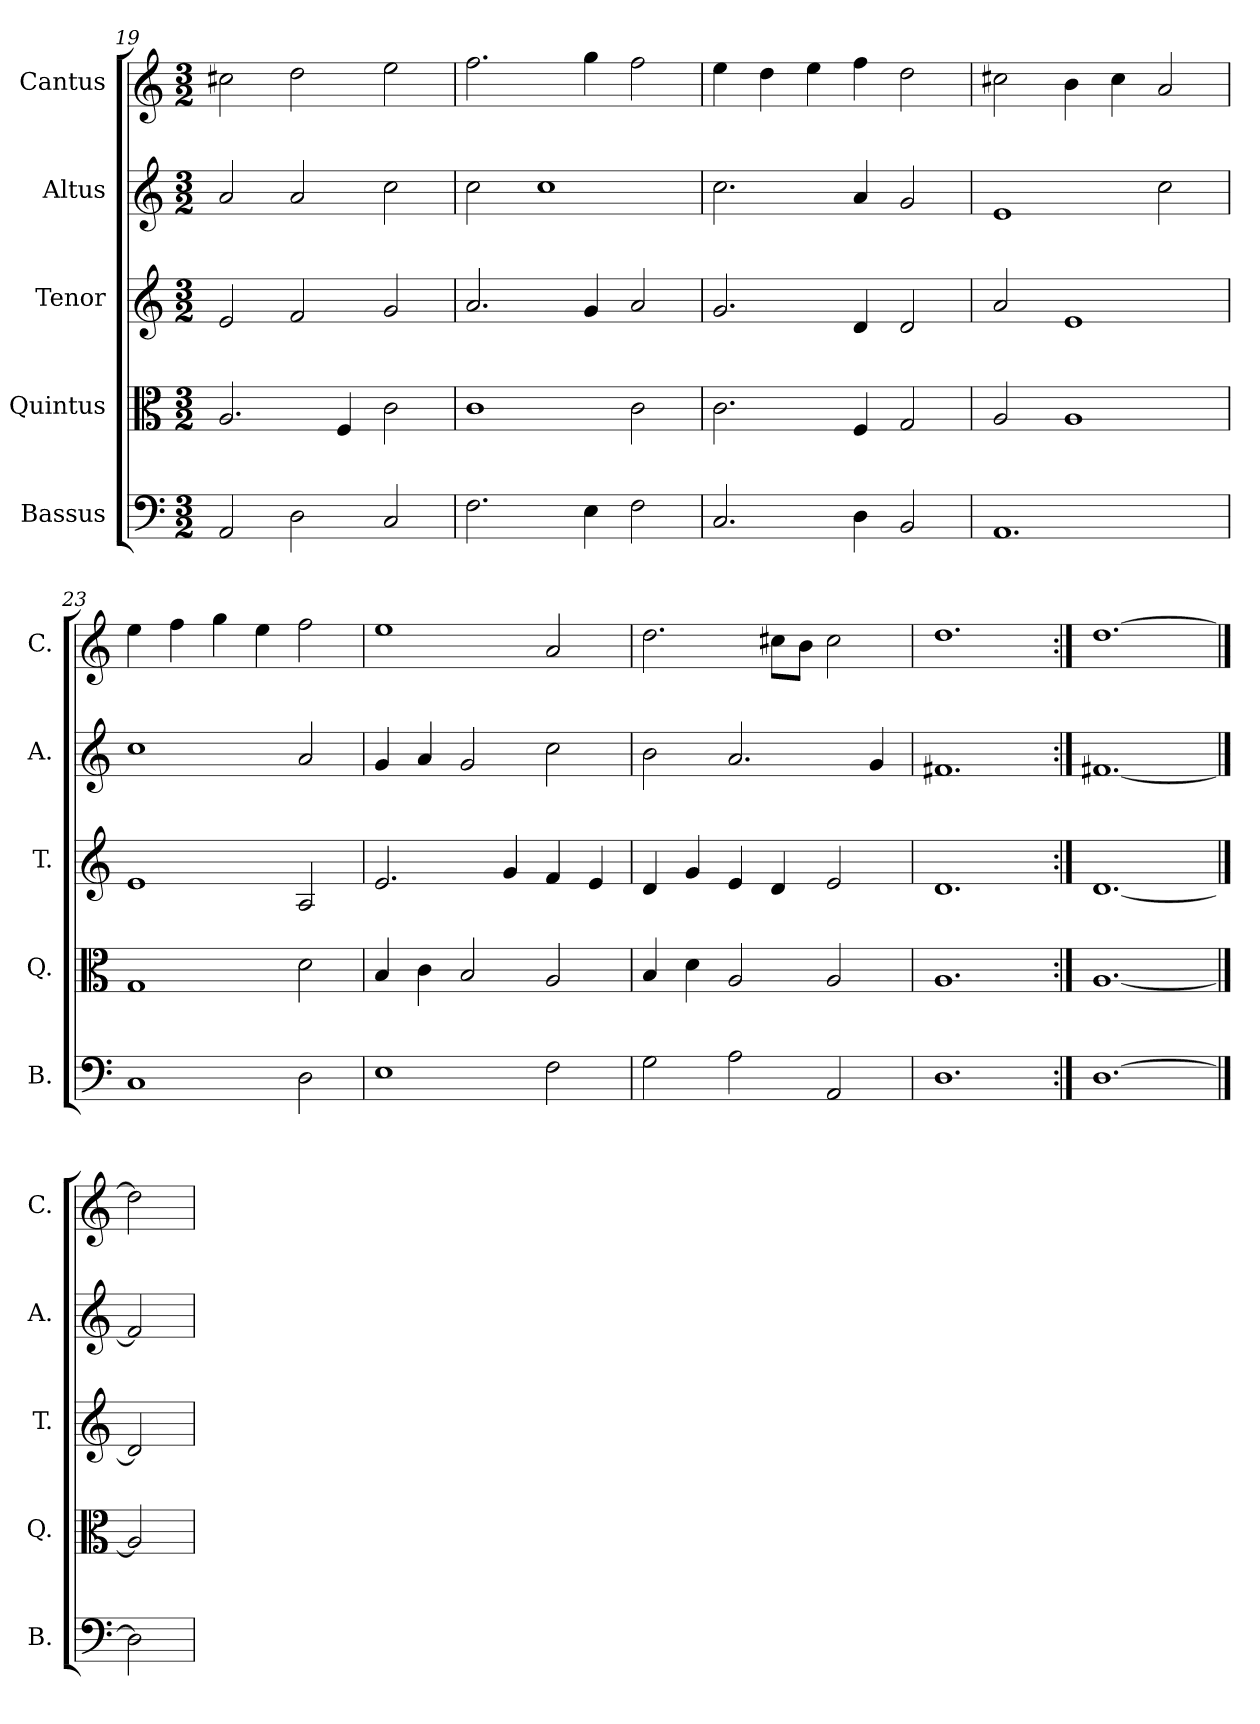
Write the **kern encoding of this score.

**kern	**kern	**kern	**kern	**kern
*part5	*part4	*part3	*part2	*part1
*staff5	*staff4	*staff3	*staff2	*staff1
*I"Bassus	*I"Quintus	*I"Tenor	*I"Altus	*I"Cantus
*I'B.	*I'Q.	*I'T.	*I'A.	*I'C.
!!LO:LB:g=z
*clefF4	*clefC3	*clefG2	*clefG2	*clefG2
*k[]	*k[]	*k[]	*k[]	*k[]
*M3/2	*M3/2	*M3/2	*M3/2	*M3/2
=19	=19	=19	=19	=19
2AA/	2.A/	2e/	2a/	2cc#X\
2D\	.	2f/	2a/	2dd\
.	4F/	.	.	.
2C/	2c\	2g/	2cc\	2ee\
=20	=20	=20	=20	=20
2.F\	1c	2.a/	2cc\	2.ff\
.	.	.	1cc	.
4E\	.	4g/	.	4gg\
2F\	2c\	2a/	.	2ff\
=21	=21	=21	=21	=21
2.C/	2.c\	2.g/	2.cc\	4ee\
.	.	.	.	4dd\
.	.	.	.	4ee\
4D\	4F/	4d/	4a/	4ff\
2BB/	2G/	2d/	2g/	2dd\
=22	=22	=22	=22	=22
1.AA	2A/	2a/	1e	2cc#X\
.	1A	1e	.	4b\
.	.	.	.	4cc#\
.	.	.	2cc\	2a/
=23	=23	=23	=23	=23
1C	1G	1e	1cc	4ee\
.	.	.	.	4ff\
.	.	.	.	4gg\
.	.	.	.	4ee\
2D\	2d\	2A/	2a/	2ff\
=24	=24	=24	=24	=24
1E	4B/	2.e/	4g/	1ee
.	4c\	.	4a/	.
.	2B/	.	2g/	.
.	.	4g/	.	.
2F\	2A/	4f/	2cc\	2a/
.	.	4e/	.	.
=25	=25	=25	=25	=25
2G\	4B/	4d/	2b\	2.dd\
.	4d\	4g/	.	.
2A\	2A/	4e/	2.a/	.
.	.	4d/	.	8cc#X\L
.	.	.	.	8b\J
2AA/	2A/	2e/	.	2cc#\
.	.	.	4g/	.
=26	=26	=26	=26	=26
1.D	1.A	1.d	1.f#X	1.dd
=27:|!	=27:|!	=27:|!	=27:|!	=27:|!
[1.D	[1.A	[1.d	[1.f#X	[1.dd
==28	==28	==28	==28	==28
2D]	2A]	2d]	2f#]	2dd]
=	=	=	=	=
*-	*-	*-	*-	*-
